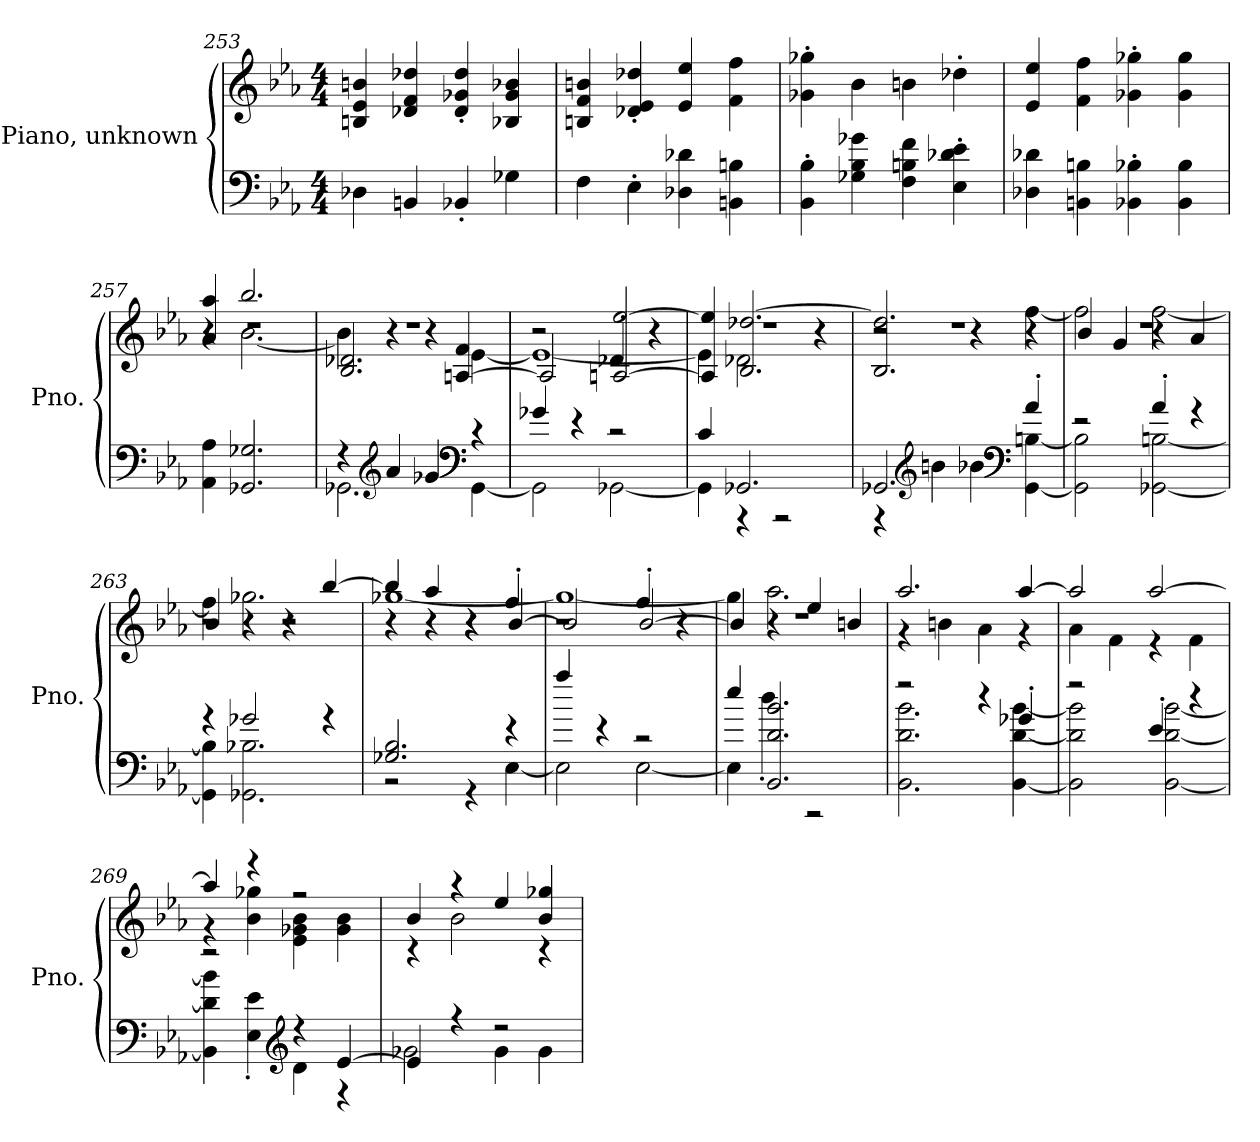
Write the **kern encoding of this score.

**kern	**kern
*part1	*part1
*staff2	*staff1
*I"Piano, unknown	*
*I'Pno.	*
*clefF4	*clefG2
*k[b-e-a-]	*k[b-e-a-]
*M4/4	*M4/4
=253	=253
4D-X\	4Bn/ 4e-/ 4bn/
4BBn/	4d-X/ 4f/ 4dd-X/
4BB-X'/	4d-/' 4g-X/' 4dd-/'
4G-X\	4B-X/ 4g-/ 4b-X/
=254	=254
4F\	4Bn/ 4f/ 4bn/
4E-'\	4d-X/' 4e-/' 4dd-X/'
4D-X\ 4d-X\	4e-/ 4ee-/
4BBn\ 4Bn\	4f\ 4ff\
!!LO:LB:g=z
=255	=255
4BB-\' 4B-\'	4g-X\' 4gg-X\'
4G-X\ 4B-\ 4g-X\	4b-\
4F\ 4Bn\ 4f\	4bn\
4E-\' 4d-X\' 4e-\'	4dd-X'\
=256	=256
4D-X\ 4d-X\	4e-/ 4ee-/
4BBn\ 4Bn\	4f\ 4ff\
4BB-X\' 4B-X\'	4g-X\' 4gg-X\'
4BB-\ 4B-\	4g-\ 4gg-\
=257	=257
*	*^
*	*	*^
4AA-\ 4A-\	1r	4r	4a-/ 4aa-/
2.GG-X/ 2.G-X/	.	[2.b-\	2.bb-/
=258	=258	=258	=258
*^	*	*	*
4r	2.GG-X\	1r	4b-\]	2.B-/ 2.d-X/
*clefG2	*	*	*	*
4a-/	.	.	4r	.
4g-X/	.	.	4r	.
*clefF4	*	*	*	*
4r	[4GG-\	.	[4e-\	[4An/ 4f/
=259	=259	=259	=259	=259
4g-X/	2GG-\]	2r	1e-_	2A/]
4r	.	.	.	.
2r	[2GG-X\	4d-X'/	.	[2An/ [2ee-/
.	.	4r	.	.
=260	=260	=260	=260	=260
4c/	4GG-\]	1r	4e-\]	4A/] 4ee-/]
2.GG-X/	4r	.	2d-X\	2.B-/ [2.dd-X/
.	2r	.	.	.
.	.	.	4r	.
!!LO:LB:g=z	!!	!!
=261	=261	=261	=261	=261
2.GG-X/	4r	1r	2r	2.B-/ 2.dd-/]
*clefG2	*	*	*	*
.	4bn\	.	.	.
.	4b-X\	.	4r	.
*clefF4	*	*	*	*
4a-'/	[4GG-\ [4Bn\	.	[4ff\	4r
=262	=262	=262	=262	=262
2r	2GG-\] 2B\]	1r	2ff\]	4b-/
.	.	.	.	4g/
4a-'/	[2GG-X\ [2Bn\	.	[2ff\	4r
4r	.	.	.	4a-/
=263	=263	=263	=263	=263
4r	4GG-\] 4B\]	2r	4ff\]	4b-/
2g-X/	2.GG-X\ 2.B-X\	.	2.gg-X\	4r
.	.	4r	.	2r
4r	.	[4bb-/	.	.
=264	=264	=264	=264	=264
2.G-X/ 2.B-/	2r	4bb-/]	[1gg-X	4r
.	.	4r	.	4aa-/
.	4r	4r	.	4r
4r	[4E-\	4ff'/	.	[4b-/
=265	=265	=265	=265	=265
4aa-/	2E-\]	2r	1gg-_	2b-/]
4r	.	.	.	.
2r	[2E-\	4ff'/	.	[2b-/
.	.	4r	.	.
=266	=266	=266	=266	=266
4ee-/	4E-\]	1r	4gg-\]	4b-/]
2.BB-/ 2.d/ 2.b-/	4dd'\	.	2.aa-\	4r
.	2r	.	.	4ee-/
.	.	.	.	4bn/
*	*	*	*v	*v
!!LO:LB:g=z
=267	=267	=267	=267
2r	2.BB-\ 2.d\ 2.b-\	2.aa-/	4r
.	.	.	4bn\
4r	.	.	4a-\
4g-X'/	[4BB-\ [4d\ [4b-\	[4aa-/	4r
=268	=268	=268	=268
2r	2BB-\] 2d\] 2b-\]	2aa-/]	4a-\
.	.	.	4f\
4e-'/	[2BB-\ [2d\ [2b-\	[2aa-/	4r
4r	.	.	4f\
=269	=269	=269	=269
2r	4BB-\] 4d\] 4b-\]	4aa-/]	4r
.	4E-\' 4e-\'	4r	4b-\ 4gg-X\
*clefG2	*	*	*
4r	4d\	2r	4e-\ 4g-X\ 4b-\
[4e-/	4r	.	4g-\ 4b-\
=270	=270	=270	=270
4e-/]	2g-X\	4b-/	4r
4r	.	4r	2b-\
2r	4g-\	4ee-/	.
.	4g-\	4b-/ 4gg-X/	4r
*v	*v	*	*
*	*v	*v
=	=
*-	*-
